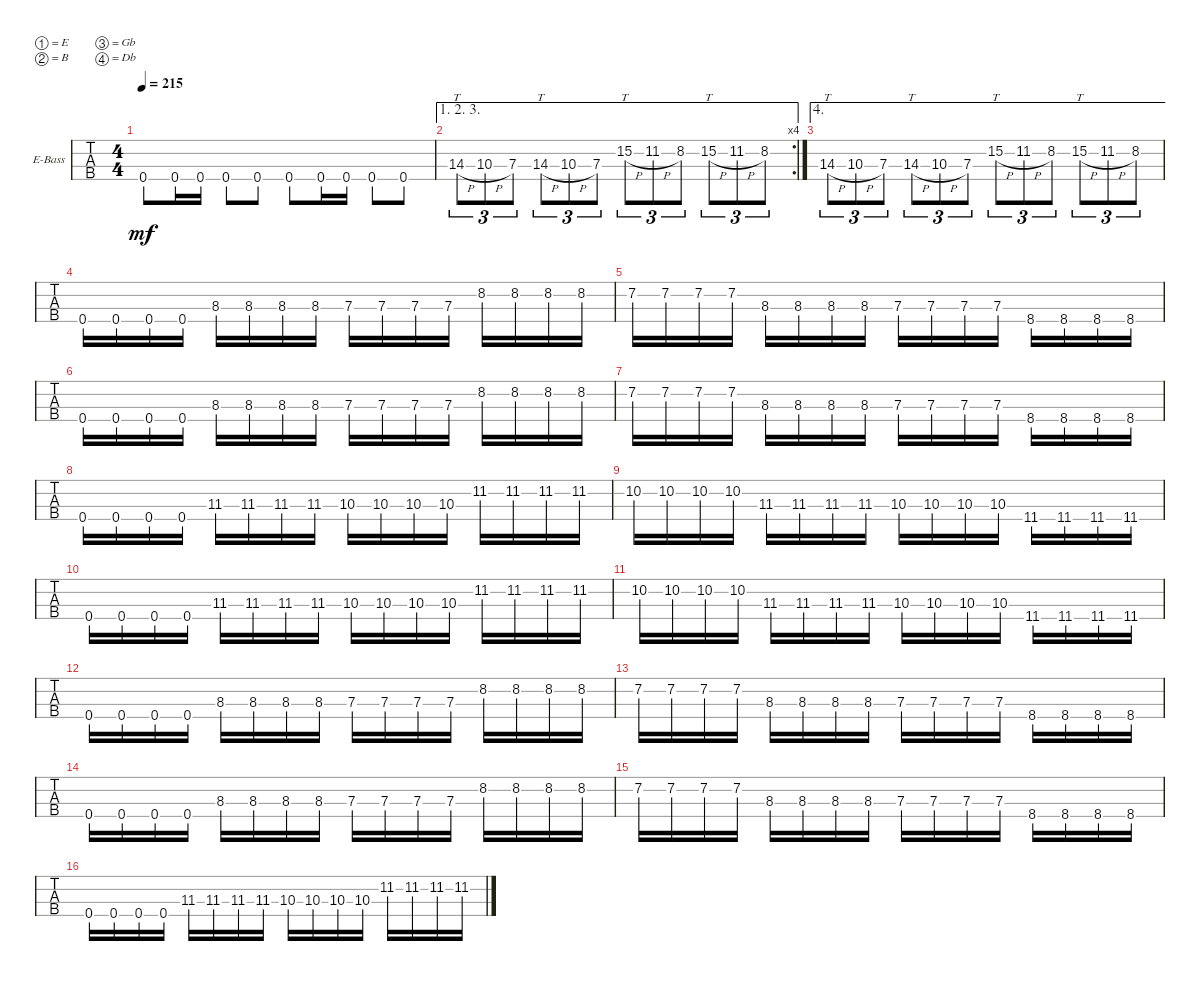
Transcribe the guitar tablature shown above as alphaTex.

\defaultSystemsLayout 4
\bracketExtendMode groupsimilarinstruments
\firstSystemTrackNameOrientation horizontal
\otherSystemsTrackNameOrientation horizontal
\track ("Sean Beasly" "E-Bass") {instrument electricbassfinger}
\staff {tabs}
\tuning (E2 B1 Gb1 Db1)
\ts (4 4)
\tempo 215
\clef f4
\ks c
0.4.8{dy mf} 0.4.16 0.4.16 0.4.8 0.4.8 0.4.8 0.4.16 0.4.16 0.4.8 0.4.8 |
\ae (1 2 3)
\rc 4
14.3{h}.8{tt tu (3 2)} 10.3{h}.8{tu (3 2)} 7.3.8{tu (3 2)} 14.3{h}.8{tt tu (3 2)} 10.3{h}.8{tu (3 2)} 7.3.8{tu (3 2)} 15.2{h}.8{tt tu (3 2)} 11.2{h}.8{tu (3 2)} 8.2.8{tu (3 2)} 15.2{h}.8{tt tu (3 2)} 11.2{h}.8{tu (3 2)} 8.2.8{tu (3 2)} |
\ae 4
14.3{h}.8{tt tu (3 2)} 10.3{h}.8{tu (3 2)} 7.3.8{tu (3 2)} 14.3{h}.8{tt tu (3 2)} 10.3{h}.8{tu (3 2)} 7.3.8{tu (3 2)} 15.2{h}.8{tt tu (3 2)} 11.2{h}.8{tu (3 2)} 8.2.8{tu (3 2)} 15.2{h}.8{tt tu (3 2)} 11.2{h}.8{tu (3 2)} 8.2.8{tu (3 2)} |
0.4.16 0.4.16 0.4.16 0.4.16 8.3.16 8.3.16 8.3.16 8.3.16 7.3.16 7.3.16 7.3.16 7.3.16 8.2.16 8.2.16 8.2.16 8.2.16 |
7.2.16 7.2.16 7.2.16 7.2.16 8.3.16 8.3.16 8.3.16 8.3.16 7.3.16 7.3.16 7.3.16 7.3.16 8.4.16 8.4.16 8.4.16 8.4.16 |
0.4.16 0.4.16 0.4.16 0.4.16 8.3.16 8.3.16 8.3.16 8.3.16 7.3.16 7.3.16 7.3.16 7.3.16 8.2.16 8.2.16 8.2.16 8.2.16 |
7.2.16 7.2.16 7.2.16 7.2.16 8.3.16 8.3.16 8.3.16 8.3.16 7.3.16 7.3.16 7.3.16 7.3.16 8.4.16 8.4.16 8.4.16 8.4.16 |
0.4.16 0.4.16 0.4.16 0.4.16 11.3.16 11.3.16 11.3.16 11.3.16 10.3.16 10.3.16 10.3.16 10.3.16 11.2.16 11.2.16 11.2.16 11.2.16 |
10.2.16 10.2.16 10.2.16 10.2.16 11.3.16 11.3.16 11.3.16 11.3.16 10.3.16 10.3.16 10.3.16 10.3.16 11.4.16 11.4.16 11.4.16 11.4.16 |
0.4.16 0.4.16 0.4.16 0.4.16 11.3.16 11.3.16 11.3.16 11.3.16 10.3.16 10.3.16 10.3.16 10.3.16 11.2.16 11.2.16 11.2.16 11.2.16 |
10.2.16 10.2.16 10.2.16 10.2.16 11.3.16 11.3.16 11.3.16 11.3.16 10.3.16 10.3.16 10.3.16 10.3.16 11.4.16 11.4.16 11.4.16 11.4.16 |
0.4.16 0.4.16 0.4.16 0.4.16 8.3.16 8.3.16 8.3.16 8.3.16 7.3.16 7.3.16 7.3.16 7.3.16 8.2.16 8.2.16 8.2.16 8.2.16 |
7.2.16 7.2.16 7.2.16 7.2.16 8.3.16 8.3.16 8.3.16 8.3.16 7.3.16 7.3.16 7.3.16 7.3.16 8.4.16 8.4.16 8.4.16 8.4.16 |
0.4.16 0.4.16 0.4.16 0.4.16 8.3.16 8.3.16 8.3.16 8.3.16 7.3.16 7.3.16 7.3.16 7.3.16 8.2.16 8.2.16 8.2.16 8.2.16 |
7.2.16 7.2.16 7.2.16 7.2.16 8.3.16 8.3.16 8.3.16 8.3.16 7.3.16 7.3.16 7.3.16 7.3.16 8.4.16 8.4.16 8.4.16 8.4.16 |
0.4.16 0.4.16 0.4.16 0.4.16 11.3.16 11.3.16 11.3.16 11.3.16 10.3.16 10.3.16 10.3.16 10.3.16 11.2.16 11.2.16 11.2.16 11.2.16
